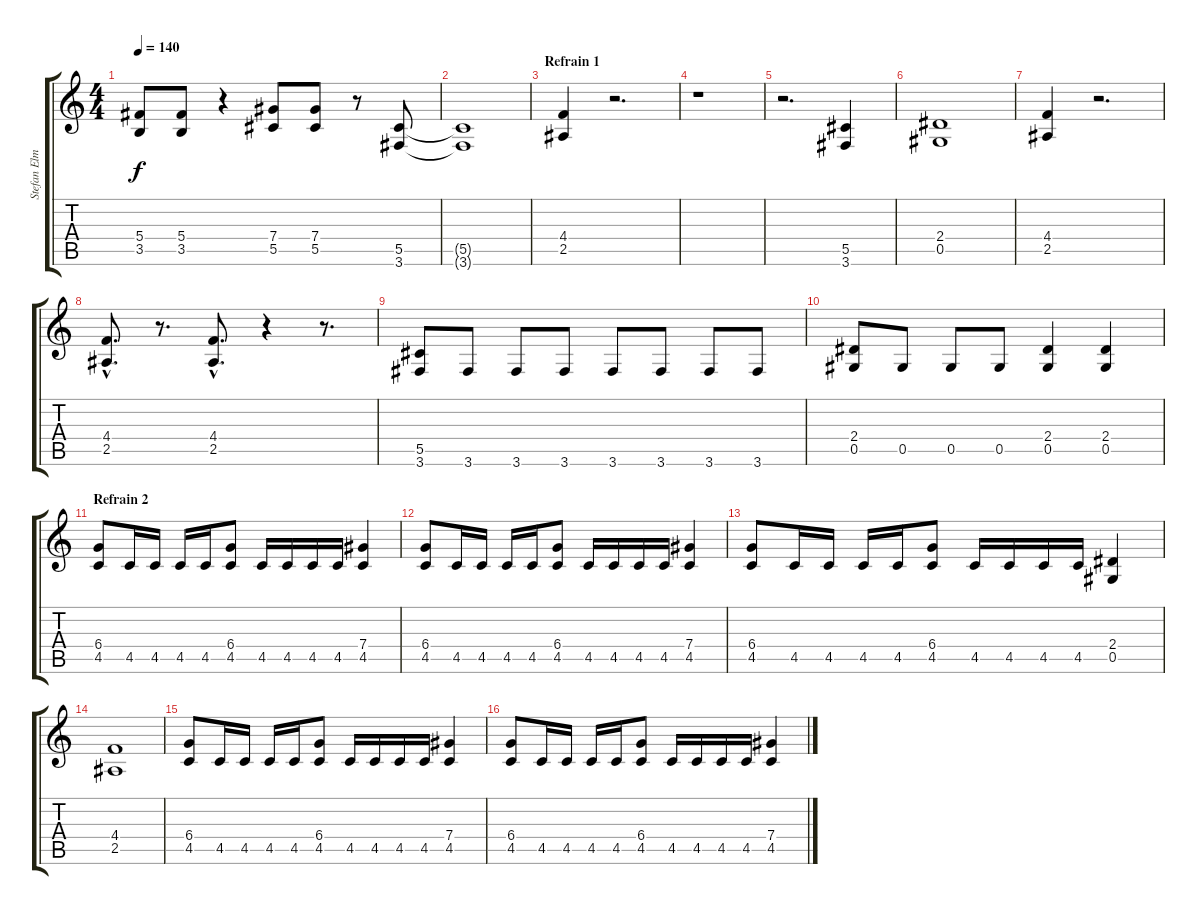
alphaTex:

\track ("Stefan Elmgren :: Guitar 1" "Stefan Elm") {instrument overdrivenguitar}
\staff {score tabs}
\tuning (Eb4 Bb3 Gb3 Db3 Ab2 Eb2) {hide}
\ts (4 4)
\tempo 140
\clef g2
\ks c
(5.4 3.5).8{dy f} (5.4 3.5).8 r.4 (7.4 5.5).8 (7.4 5.5).8 r.8 (5.5 3.6).8 |
(5.5{t} 3.6{t}).1 |
\section ("" "Refrain 1")
(4.4 2.5).4 r.2{d} |
r.1 |
r.2{d} (5.5 3.6).4 |
(2.4 0.5).1 |
(4.4 2.5).4 r.2{d} |
(4.4{hac} 2.5{hac}).8{d} r.8{d} (4.4{hac} 2.5{hac}).8{d} r.4 r.8{d} |
(5.5 3.6).8 3.6.8 3.6.8 3.6.8 3.6.8 3.6.8 3.6.8 3.6.8 |
(2.4 0.5).8 0.5.8 0.5.8 0.5.8 (2.4 0.5).4 (2.4 0.5).4 |
\section ("" "Refrain 2")
(6.4 4.5).8 4.5.16 4.5.16 4.5.16 4.5.16 (6.4 4.5).8 4.5.16 4.5.16 4.5.16 4.5.16 (7.4 4.5).4 |
(6.4 4.5).8 4.5.16 4.5.16 4.5.16 4.5.16 (6.4 4.5).8 4.5.16 4.5.16 4.5.16 4.5.16 (7.4 4.5).4 |
(6.4 4.5).8 4.5.16 4.5.16 4.5.16 4.5.16 (6.4 4.5).8 4.5.16 4.5.16 4.5.16 4.5.16 (2.4 0.5).4 |
(4.4 2.5).1 |
(6.4 4.5).8 4.5.16 4.5.16 4.5.16 4.5.16 (6.4 4.5).8 4.5.16 4.5.16 4.5.16 4.5.16 (7.4 4.5).4 |
(6.4 4.5).8 4.5.16 4.5.16 4.5.16 4.5.16 (6.4 4.5).8 4.5.16 4.5.16 4.5.16 4.5.16 (7.4 4.5).4
